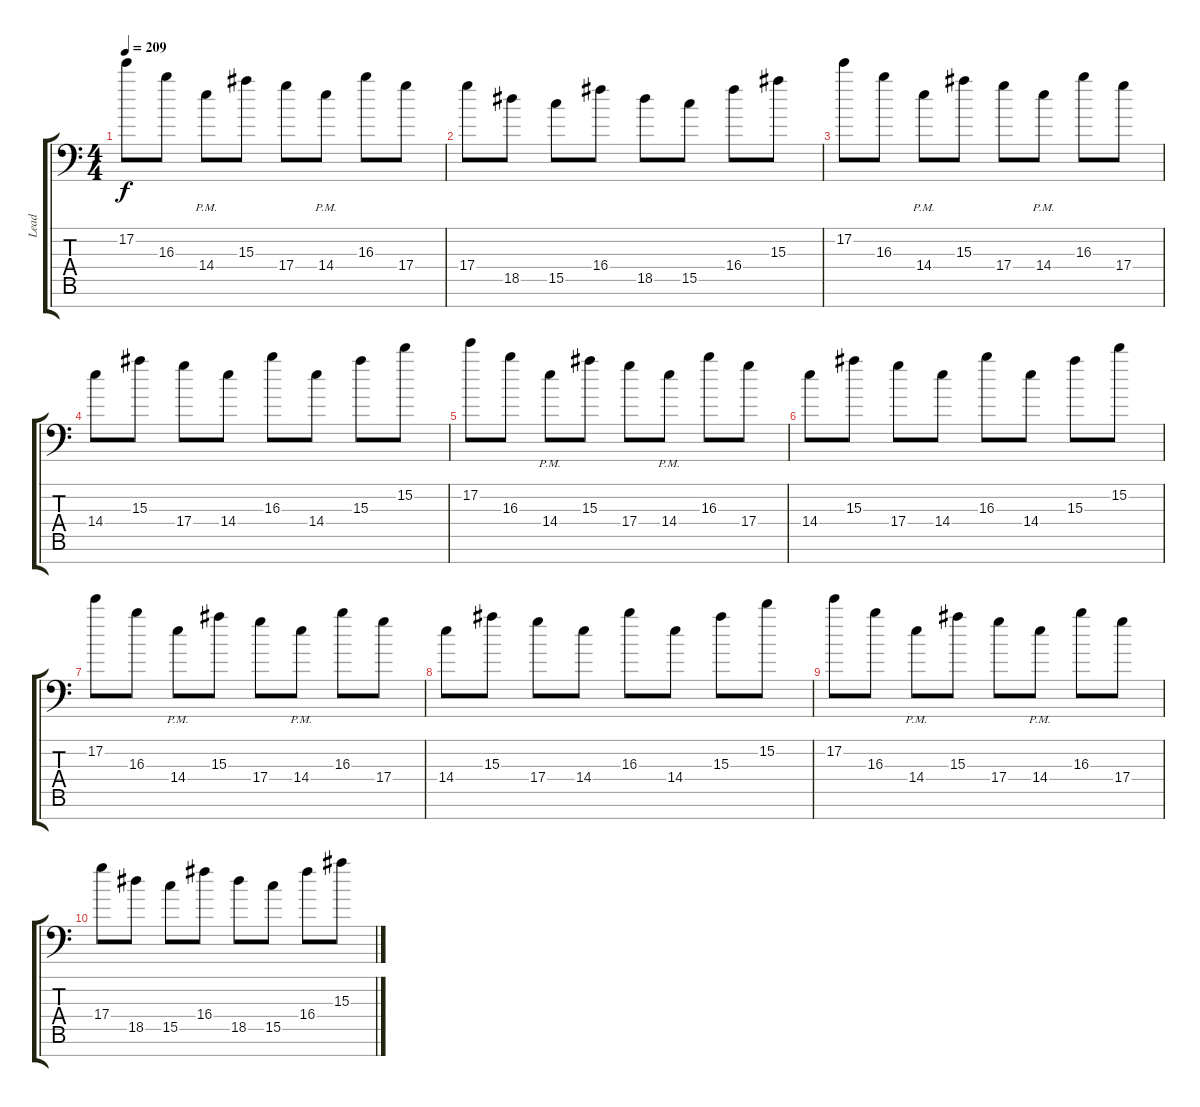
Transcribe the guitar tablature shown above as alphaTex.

\track ("Lead" "Lead") {instrument distortionguitar}
\staff {score tabs}
\tuning (E4 B3 G3 D3 A2 E2 C-1) {hide}
\ts (4 4)
\tempo 209
\clef f4
\ks c
17.2.8{dy f} 16.3.8 14.4{pm}.8 15.3.8 17.4.8 14.4{pm}.8 16.3.8 17.4.8 |
17.4.8 18.5.8 15.5.8 16.4.8 18.5.8 15.5.8 16.4.8 15.3.8 |
17.2.8 16.3.8 14.4{pm}.8 15.3.8 17.4.8 14.4{pm}.8 16.3.8 17.4.8 |
14.4.8 15.3.8 17.4.8 14.4.8 16.3.8 14.4.8 15.3.8 15.2.8 |
17.2.8 16.3.8 14.4{pm}.8 15.3.8 17.4.8 14.4{pm}.8 16.3.8 17.4.8 |
14.4.8 15.3.8 17.4.8 14.4.8 16.3.8 14.4.8 15.3.8 15.2.8 |
17.2.8 16.3.8 14.4{pm}.8 15.3.8 17.4.8 14.4{pm}.8 16.3.8 17.4.8 |
14.4.8 15.3.8 17.4.8 14.4.8 16.3.8 14.4.8 15.3.8 15.2.8 |
17.2.8 16.3.8 14.4{pm}.8 15.3.8 17.4.8 14.4{pm}.8 16.3.8 17.4.8 |
17.4.8 18.5.8 15.5.8 16.4.8 18.5.8 15.5.8 16.4.8 15.3.8
